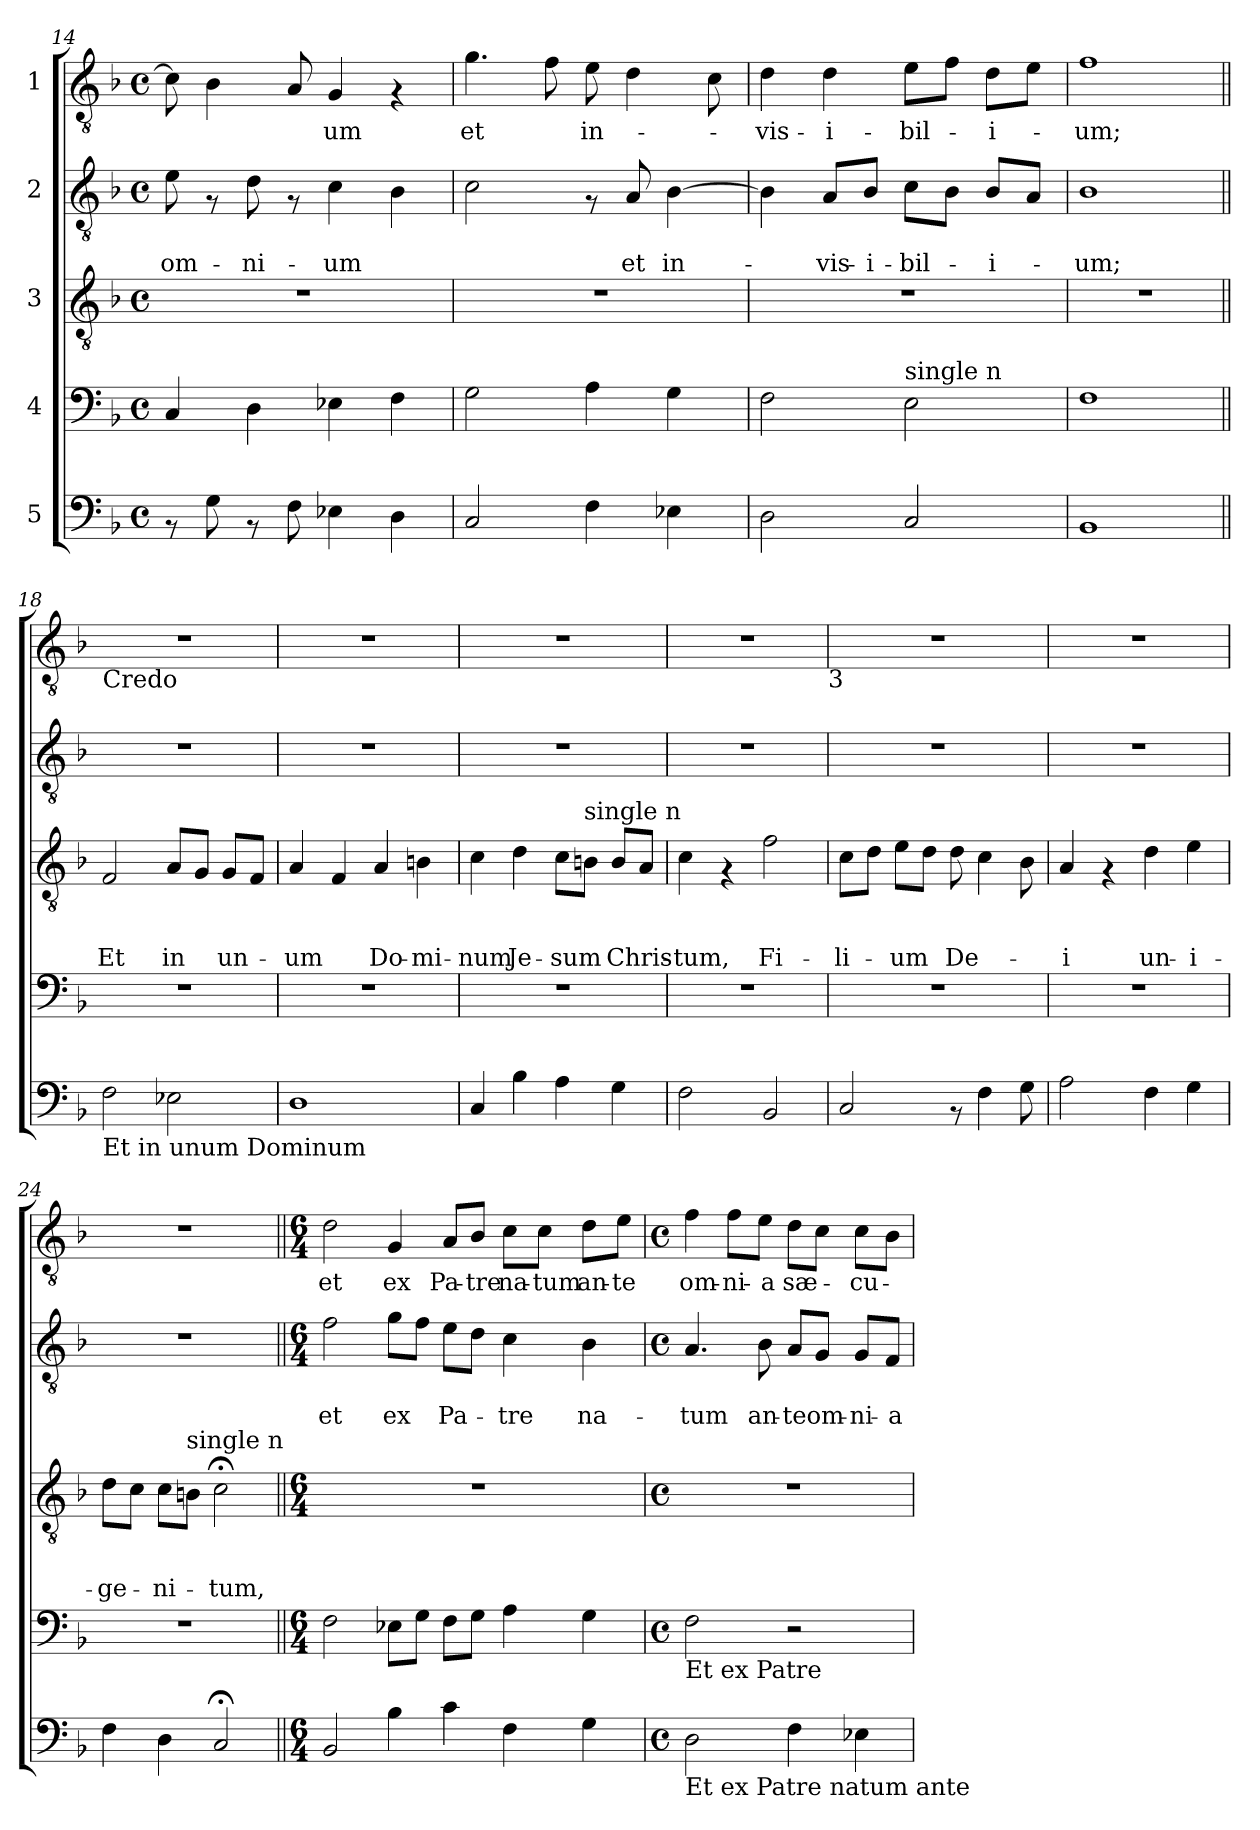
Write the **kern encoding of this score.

**kern	**kern	**kern	**text	**text	**text	**kern	**text	**text	**kern	**text
*part5	*part4	*part3	*part3	*part3	*part3	*part2	*part2	*part2	*part1	*part1
*staff5	*staff4	*staff3	*staff3	*staff3	*staff3	*staff2	*staff2	*staff2	*staff1	*staff1
*I"5	*I"4	*I"3	*	*	*	*I"2	*	*	*I"1	*
*clefF4	*clefF4	*clefGv2	*	*	*	*clefGv2	*	*	*clefGv2	*
*k[b-]	*k[b-]	*k[b-]	*	*	*	*k[b-]	*	*	*k[b-]	*
*F:	*F:	*F:	*	*	*	*F:	*	*	*F:	*
*M4/4	*M4/4	*M4/4	*	*	*	*M4/4	*	*	*M4/4	*
*met(c)	*met(c)	*met(c)	*	*	*	*met(c)	*	*	*met(c)	*
=14	=14	=14	=14	=14	=14	=14	=14	=14	=14	=14
!	!	!	!	!	!	!	!	!LO:LY:b	!	!
8rAA	4C/	1r	.	.	.	8e\	.	om-	8c\]	.
8G\	.	.	.	.	.	8rF	.	.	4B-\	.
!	!	!	!	!	!	!	!	!LO:LY:b	!	!
8rAA	4D\	.	.	.	.	8d\	.	-ni-	.	.
8F\	.	.	.	.	.	8rF	.	.	8A/	.
!	!	!	!	!	!	!	!	!LO:LY:b	!	!LO:LY:b
4E-X\	4E-X\	.	.	.	.	4c\	.	-um	4G/	-um
4D\	4F\	.	.	.	.	4B-\	.	.	4rF	.
!!LO:PB:g=z
=15	=15	=15	=15	=15	=15	=15	=15	=15	=15	=15
!	!	!	!	!	!	!	!	!	!	!LO:LY:b
2C/	2G\	1r	.	.	.	2c\	.	.	4.g\	et
.	.	.	.	.	.	.	.	.	8f\	.
!	!	!	!	!	!	!	!	!	!	!LO:LY:b
4F\	4A\	.	.	.	.	8rF	.	.	8e\	in-
!	!	!	!	!	!	!	!	!LO:LY:b	!	!
.	.	.	.	.	.	8A/	.	et	4d\	.
!	!	!	!	!	!	!	!	!LO:LY:b	!	!
4E-X\	4G\	.	.	.	.	[>4B-\	.	in-	.	.
.	.	.	.	.	.	.	.	.	8c\	.
=16	=16	=16	=16	=16	=16	=16	=16	=16	=16	=16
!	!	!	!	!	!	!	!	!	!	!LO:LY:b
2D\	2F\	1r	.	.	.	4B-\]	.	.	4d\	-vis-
!	!	!	!	!	!	!	!	!LO:LY:b	!	!LO:LY:b
.	.	.	.	.	.	8A/L	.	-vis-	4d\	-i-
!	!	!	!	!	!	!	!	!LO:LY:b	!	!
.	.	.	.	.	.	8B-/J	.	-i-	.	.
!	!LO:TX:a:t=single n	!	!	!	!	!	!	!	!	!
!	!	!	!	!	!	!	!	!LO:LY:b	!	!LO:LY:b
2C/	2E\	.	.	.	.	8c\L	.	-bil-	8e\L	-bil-
.	.	.	.	.	.	8B-\J	.	.	8f\J	.
!	!	!	!	!	!	!	!	!LO:LY:b	!	!LO:LY:b
.	.	.	.	.	.	8B-/L	.	-i-	8d\L	-i-
.	.	.	.	.	.	8A/J	.	.	8e\J	.
=17	=17	=17	=17	=17	=17	=17	=17	=17	=17	=17
!	!	!	!	!	!	!	!	!LO:LY:b	!	!LO:LY:b
1BB-	1F	1r	.	.	.	1B-	.	-um;	1f	-um;
=18||	=18||	=18||	=18||	=18||	=18||	=18||	=18||	=18||	=18||	=18||
!	!	!	!	!	!	!	!	!	!LO:TX:b:t=Credo	!
!LO:TX:b:t=Et in unum Dominum	!	!	!	!	!	!	!	!	!	!
!	!	!	!	!	!LO:LY:b	!	!	!	!	!
2F\	1r	2F/	.	.	Et	1r	.	.	1r	.
!	!	!	!	!	!LO:LY:b	!	!	!	!	!
2E-X\	.	8A/L	.	.	in	.	.	.	.	.
.	.	8G/J	.	.	.	.	.	.	.	.
!	!	!	!	!	!LO:LY:b	!	!	!	!	!
.	.	8G/L	.	.	un-	.	.	.	.	.
.	.	8F/J	.	.	.	.	.	.	.	.
=19	=19	=19	=19	=19	=19	=19	=19	=19	=19	=19
!	!	!	!	!	!LO:LY:b	!	!	!	!	!
1D	1r	4A/	.	.	-um	1r	.	.	1r	.
.	.	4F/	.	.	.	.	.	.	.	.
!	!	!	!	!	!LO:LY:b	!	!	!	!	!
.	.	4A/	.	.	Do-	.	.	.	.	.
!	!	!	!	!	!LO:LY:b	!	!	!	!	!
.	.	4Bn\	.	.	-mi-	.	.	.	.	.
=20	=20	=20	=20	=20	=20	=20	=20	=20	=20	=20
!	!	!	!	!	!LO:LY:b	!	!	!	!	!
4C/	1r	4c\	.	.	-num	1r	.	.	1r	.
!	!	!	!	!	!LO:LY:b	!	!	!	!	!
4B-\	.	4d\	.	.	Je-	.	.	.	.	.
!	!	!	!	!	!LO:LY:b	!	!	!	!	!
4A\	.	8c\L	.	.	-sum	.	.	.	.	.
!	!	!LO:TX:a:t=single n	!	!	!	!	!	!	!	!
.	.	8B\J	.	.	.	.	.	.	.	.
!	!	!	!	!	!LO:LY:b	!	!	!	!	!
4G\	.	8B/L	.	.	Chris-	.	.	.	.	.
.	.	8A/J	.	.	.	.	.	.	.	.
=21	=21	=21	=21	=21	=21	=21	=21	=21	=21	=21
!	!	!	!	!	!LO:LY:b	!	!	!	!	!
2F\	1r	4c\	.	.	-tum,	1r	.	.	1r	.
.	.	4rF	.	.	.	.	.	.	.	.
!	!	!	!	!	!LO:LY:b	!	!	!	!	!
2BB-/	.	2f\	.	.	Fi-	.	.	.	.	.
!	!	!	!	!	!	!	!	!	!LO:TX:b:t=3	!
!!LO:LB:g=z
=22	=22	=22	=22	=22	=22	=22	=22	=22	=22	=22
!	!	!	!	!	!LO:LY:b	!	!	!	!	!
2C/	1r	8c\L	.	.	-li-	1r	.	.	1r	.
.	.	8d\J	.	.	.	.	.	.	.	.
!	!	!	!	!	!LO:LY:b	!	!	!	!	!
.	.	8e\L	.	.	-um	.	.	.	.	.
.	.	8d\J	.	.	.	.	.	.	.	.
!	!	!	!	!	!LO:LY:b	!	!	!	!	!
8rAA	.	8d\	.	.	De-	.	.	.	.	.
4F\	.	4c\	.	.	.	.	.	.	.	.
8G\	.	8B-\	.	.	.	.	.	.	.	.
=23	=23	=23	=23	=23	=23	=23	=23	=23	=23	=23
!	!	!	!	!	!LO:LY:b	!	!	!	!	!
2A\	1r	4A/	.	.	-i	1r	.	.	1r	.
.	.	4rF	.	.	.	.	.	.	.	.
!	!	!	!	!	!LO:LY:b	!	!	!	!	!
4F\	.	4d\	.	.	un-	.	.	.	.	.
!	!	!	!	!	!LO:LY:b	!	!	!	!	!
4G\	.	4e\	.	.	-i-	.	.	.	.	.
=24	=24	=24	=24	=24	=24	=24	=24	=24	=24	=24
!	!	!	!	!	!LO:LY:b	!	!	!	!	!
4F\	1r	8d\L	.	.	-ge-	1r	.	.	1r	.
.	.	8c\J	.	.	.	.	.	.	.	.
!	!	!	!	!	!LO:LY:b	!	!	!	!	!
4D\	.	8c\L	.	.	-ni-	.	.	.	.	.
!	!	!LO:TX:a:t=single n	!	!	!	!	!	!	!	!
.	.	8B\J	.	.	.	.	.	.	.	.
!	!	!	!	!	!LO:LY:b	!	!	!	!	!
2C;</	.	2c;<\	.	.	-tum,	.	.	.	.	.
=25||	=25||	=25||	=25||	=25||	=25||	=25||	=25||	=25||	=25||	=25||
*M6/4	*M6/4	*M6/4	*	*	*	*M6/4	*	*	*M6/4	*
!	!	!	!	!	!	!	!	!LO:LY:b	!	!LO:LY:b
2BB-/	2F\	1.r	.	.	.	2f\	.	et	2d\	et
!	!	!	!	!	!	!	!	!LO:LY:b	!	!LO:LY:b
4B-\	8E-X\L	.	.	.	.	8g\L	.	ex	4G/	ex
.	8G\J	.	.	.	.	8f\J	.	.	.	.
!	!	!	!	!	!	!	!	!LO:LY:b	!	!LO:LY:b
4c\	8F\L	.	.	.	.	8e\L	.	Pa-	8A/L	Pa-
!	!	!	!	!	!	!	!	!	!	!LO:LY:b
.	8G\J	.	.	.	.	8d\J	.	.	8B-/J	-tre
!	!	!	!	!	!	!	!	!LO:LY:b	!	!LO:LY:b
4F\	4A\	.	.	.	.	4c\	.	-tre	8c\L	na-
!	!	!	!	!	!	!	!	!	!	!LO:LY:b
.	.	.	.	.	.	.	.	.	8c\J	-tum
!	!	!	!	!	!	!	!	!LO:LY:b	!	!LO:LY:b
4G\	4G\	.	.	.	.	4B-\	.	na-	8d\L	an-
!	!	!	!	!	!	!	!	!	!	!LO:LY:b
.	.	.	.	.	.	.	.	.	8e\J	-te
=26	=26	=26	=26	=26	=26	=26	=26	=26	=26	=26
*M4/4	*M4/4	*M4/4	*	*	*	*M4/4	*	*	*M4/4	*
*met(c)	*met(c)	*met(c)	*	*	*	*met(c)	*	*	*met(c)	*
!	!LO:TX:b:t=Et ex Patre	!	!	!	!	!	!	!	!	!
!LO:TX:b:t=Et ex Patre natum ante	!	!	!	!	!	!	!	!	!	!
!	!	!	!	!	!	!	!	!LO:LY:b	!	!LO:LY:b
2D\	2F\	1r	.	.	.	4.A/	.	-tum	4f\	om-
!	!	!	!	!	!	!	!	!	!	!LO:LY:b
.	.	.	.	.	.	.	.	.	8f\L	-ni-
!	!	!	!	!	!	!	!	!LO:LY:b	!	!LO:LY:b
.	.	.	.	.	.	8B-\	.	an-	8e\J	-a
!	!	!	!	!	!	!	!	!LO:LY:b	!	!LO:LY:b
4F\	2r	.	.	.	.	8A/L	.	-te	8d\L	sæ-
!	!	!	!	!	!	!	!	!LO:LY:b	!	!
.	.	.	.	.	.	8G/J	.	om-	8c\J	.
!	!	!	!	!	!	!	!	!LO:LY:b	!	!LO:LY:b
4E-X\	.	.	.	.	.	8G/L	.	-ni-	8c\L	-cu-
!	!	!	!	!	!	!	!	!LO:LY:b	!	!
.	.	.	.	.	.	8F/J	.	-a	8B-\J	.
=	=	=	=	=	=	=	=	=	=	=
*-	*-	*-	*-	*-	*-	*-	*-	*-	*-	*-
